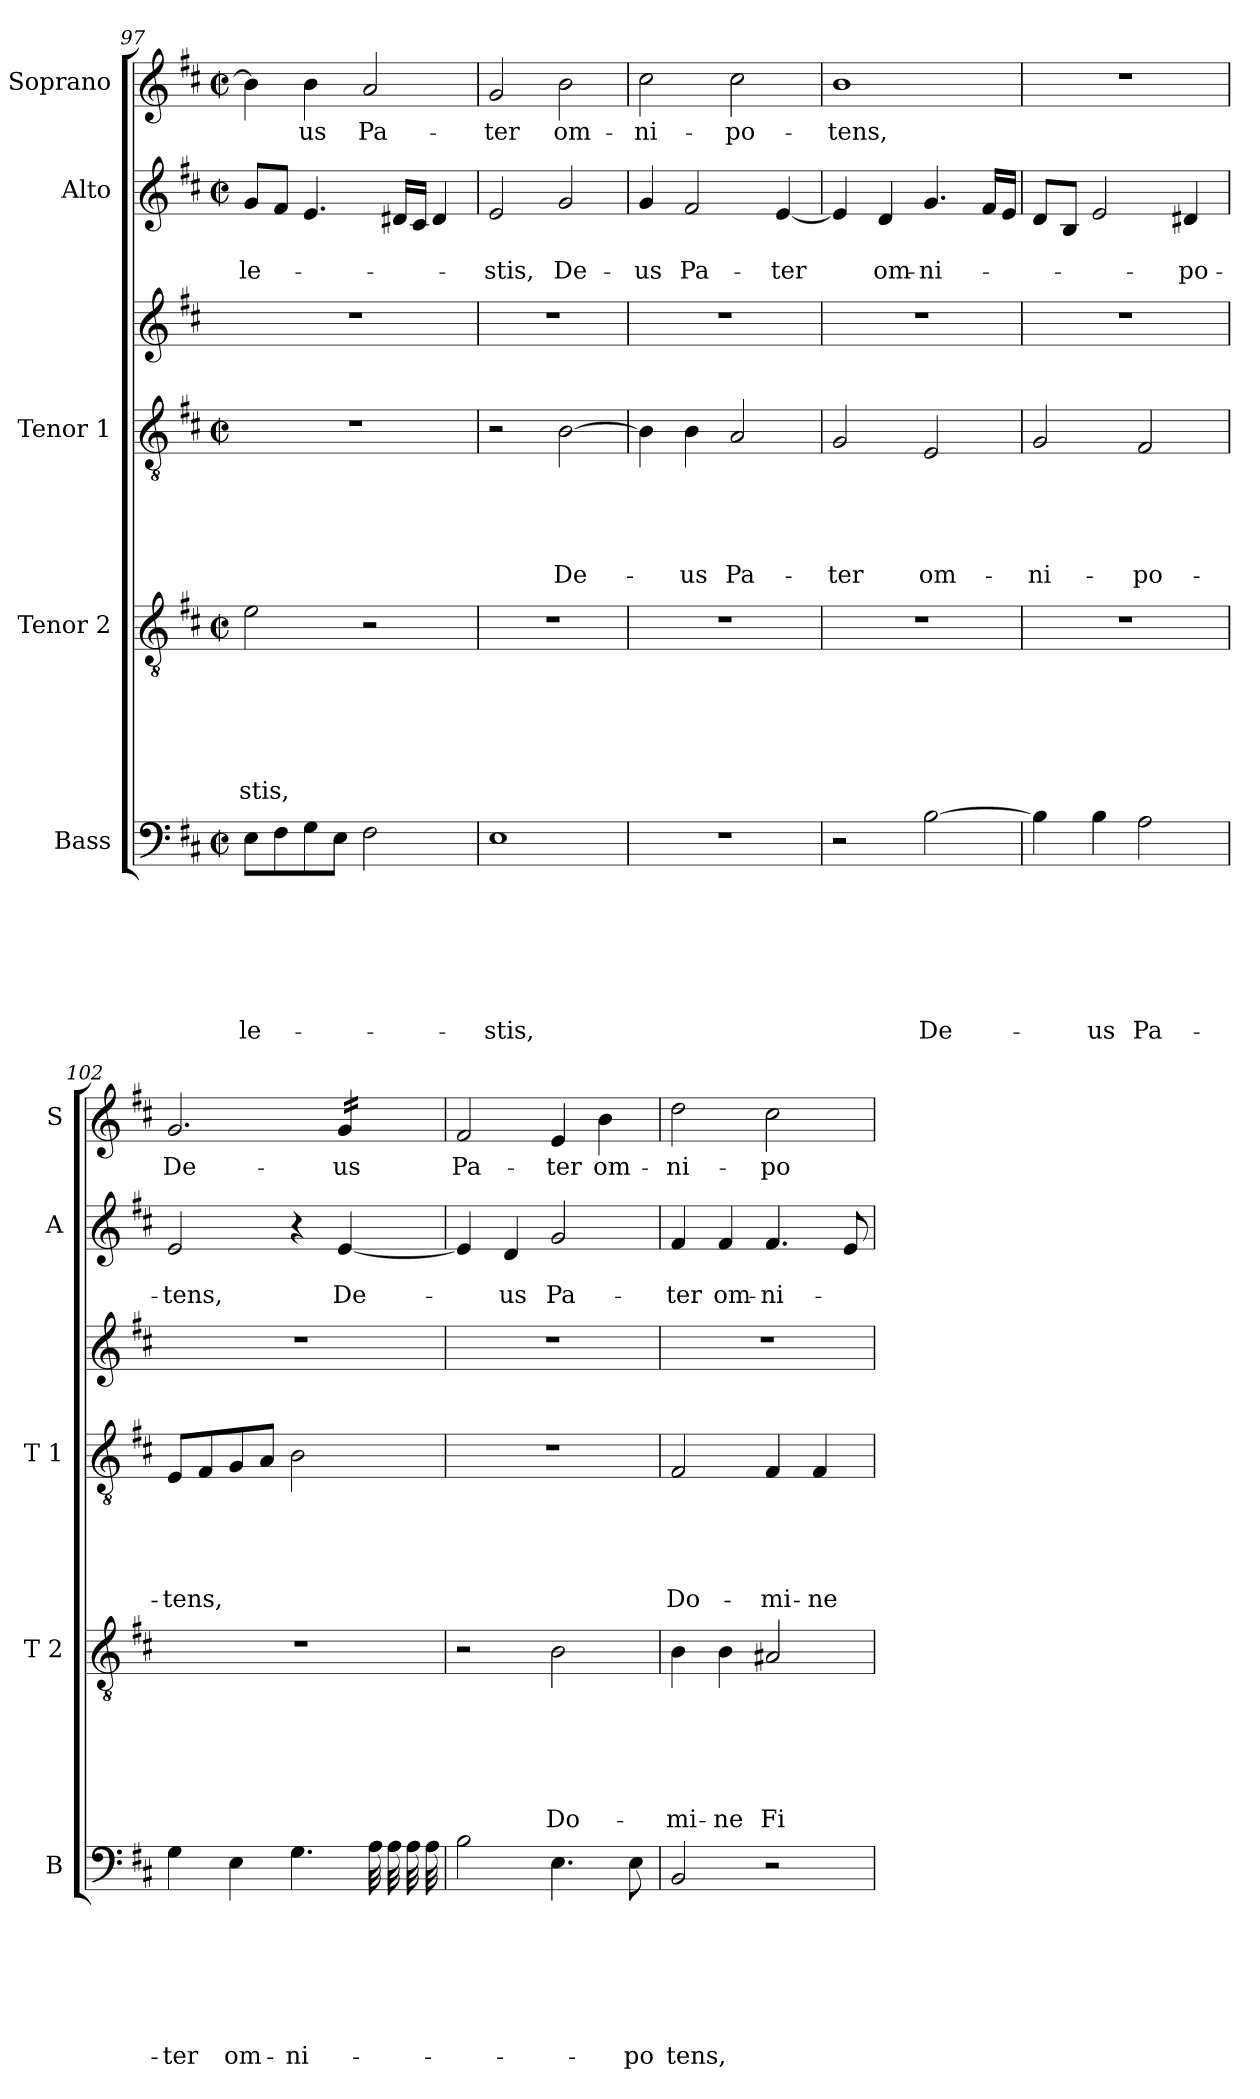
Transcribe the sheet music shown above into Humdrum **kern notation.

**kern	**text	**text	**text	**text	**text	**text	**text	**kern	**text	**text	**text	**text	**text	**text	**kern	**text	**text	**text	**text	**text	**kern	**kern	**text	**text	**kern	**text
*part6	*part6	*part6	*part6	*part6	*part6	*part6	*part6	*part5	*part5	*part5	*part5	*part5	*part5	*part5	*part4	*part4	*part4	*part4	*part4	*part4	*part3	*part2	*part2	*part2	*part1	*part1
*staff6	*staff6	*staff6	*staff6	*staff6	*staff6	*staff6	*staff6	*staff5	*staff5	*staff5	*staff5	*staff5	*staff5	*staff5	*staff4	*staff4	*staff4	*staff4	*staff4	*staff4	*staff3	*staff2	*staff2	*staff2	*staff1	*staff1
*I"Bass	*	*	*	*	*	*	*	*I"Tenor 2	*	*	*	*	*	*	*I"Tenor 1	*	*	*	*	*	*	*I"Alto	*	*	*I"Soprano	*
*I'B	*	*	*	*	*	*	*	*I'T 2	*	*	*	*	*	*	*I'T 1	*	*	*	*	*	*	*I'A	*	*	*I'S	*
!!LO:LB:g=z
*clefF4	*	*	*	*	*	*	*	*clefGv2	*	*	*	*	*	*	*clefGv2	*	*	*	*	*	*clefG2	*clefG2	*	*	*clefG2	*
*k[f#c#]	*	*	*	*	*	*	*	*k[f#c#]	*	*	*	*	*	*	*k[f#c#]	*	*	*	*	*	*k[f#c#]	*k[f#c#]	*	*	*k[f#c#]	*
*D:	*	*	*	*	*	*	*	*D:	*	*	*	*	*	*	*D:	*	*	*	*	*	*D:	*D:	*	*	*D:	*
*M2/2	*	*	*	*	*	*	*	*M2/2	*	*	*	*	*	*	*M2/2	*	*	*	*	*	*	*M2/2	*	*	*M2/2	*
*met(c|)	*	*	*	*	*	*	*	*met(c|)	*	*	*	*	*	*	*met(c|)	*	*	*	*	*	*	*met(c|)	*	*	*met(c|)	*
=97	=97	=97	=97	=97	=97	=97	=97	=97	=97	=97	=97	=97	=97	=97	=97	=97	=97	=97	=97	=97	=97	=97	=97	=97	=97	=97
!	!	!	!	!	!	!	!LO:LY:b	!	!	!	!	!	!	!LO:LY:b	!	!	!	!	!	!	!	!	!	!LO:LY:b	!	!
8E\L	.	.	.	.	.	.	-le-	2e\	.	.	.	.	.	-stis,	1r	.	.	.	.	.	1r	8g/L	.	-le-	4b\]	.
8F#\	.	.	.	.	.	.	.	.	.	.	.	.	.	.	.	.	.	.	.	.	.	8f#/J	.	.	.	.
!	!	!	!	!	!	!	!	!	!	!	!	!	!	!	!	!	!	!	!	!	!	!	!	!	!	!LO:LY:b
8G\	.	.	.	.	.	.	.	.	.	.	.	.	.	.	.	.	.	.	.	.	.	4.e/	.	.	4b\	-us
8E\J	.	.	.	.	.	.	.	.	.	.	.	.	.	.	.	.	.	.	.	.	.	.	.	.	.	.
!	!	!	!	!	!	!	!	!	!	!	!	!	!	!	!	!	!	!	!	!	!	!	!	!	!	!LO:LY:b
2F#\	.	.	.	.	.	.	.	2r	.	.	.	.	.	.	.	.	.	.	.	.	.	.	.	.	2a/	Pa-
.	.	.	.	.	.	.	.	.	.	.	.	.	.	.	.	.	.	.	.	.	.	16d#X/LL	.	.	.	.
.	.	.	.	.	.	.	.	.	.	.	.	.	.	.	.	.	.	.	.	.	.	16c#/JJ	.	.	.	.
.	.	.	.	.	.	.	.	.	.	.	.	.	.	.	.	.	.	.	.	.	.	4d#/	.	.	.	.
=98	=98	=98	=98	=98	=98	=98	=98	=98	=98	=98	=98	=98	=98	=98	=98	=98	=98	=98	=98	=98	=98	=98	=98	=98	=98	=98
!	!	!	!	!	!	!	!LO:LY:b	!	!	!	!	!	!	!	!	!	!	!	!	!	!	!	!	!LO:LY:b	!	!LO:LY:b
1E	.	.	.	.	.	.	-stis,	1r	.	.	.	.	.	.	2r	.	.	.	.	.	1r	2e/	.	-stis,	2g/	-ter
!	!	!	!	!	!	!	!	!	!	!	!	!	!	!	!	!	!	!	!	!LO:LY:b	!	!	!	!LO:LY:b	!	!LO:LY:b
.	.	.	.	.	.	.	.	.	.	.	.	.	.	.	[>2B\	.	.	.	.	De-	.	2g/	.	De-	2b\	om-
=99	=99	=99	=99	=99	=99	=99	=99	=99	=99	=99	=99	=99	=99	=99	=99	=99	=99	=99	=99	=99	=99	=99	=99	=99	=99	=99
!	!	!	!	!	!	!	!	!	!	!	!	!	!	!	!	!	!	!	!	!	!	!	!	!LO:LY:b	!	!LO:LY:b
1r	.	.	.	.	.	.	.	1r	.	.	.	.	.	.	4B\]	.	.	.	.	.	1r	4g/	.	-us	2cc#\	-ni-
!	!	!	!	!	!	!	!	!	!	!	!	!	!	!	!	!	!	!	!	!LO:LY:b	!	!	!	!LO:LY:b	!	!
.	.	.	.	.	.	.	.	.	.	.	.	.	.	.	4B\	.	.	.	.	-us	.	2f#/	.	Pa-	.	.
!	!	!	!	!	!	!	!	!	!	!	!	!	!	!	!	!	!	!	!	!LO:LY:b	!	!	!	!	!	!LO:LY:b
.	.	.	.	.	.	.	.	.	.	.	.	.	.	.	2A/	.	.	.	.	Pa-	.	.	.	.	2cc#\	-po-
!	!	!	!	!	!	!	!	!	!	!	!	!	!	!	!	!	!	!	!	!	!	!	!	!LO:LY:b	!	!
.	.	.	.	.	.	.	.	.	.	.	.	.	.	.	.	.	.	.	.	.	.	[<4e/	.	-ter	.	.
=100	=100	=100	=100	=100	=100	=100	=100	=100	=100	=100	=100	=100	=100	=100	=100	=100	=100	=100	=100	=100	=100	=100	=100	=100	=100	=100
!	!	!	!	!	!	!	!	!	!	!	!	!	!	!	!	!	!	!	!	!LO:LY:b	!	!	!	!	!	!LO:LY:b
2r	.	.	.	.	.	.	.	1r	.	.	.	.	.	.	2G/	.	.	.	.	-ter	1r	4e/]	.	.	1b	-tens,
!	!	!	!	!	!	!	!	!	!	!	!	!	!	!	!	!	!	!	!	!	!	!	!	!LO:LY:b	!	!
.	.	.	.	.	.	.	.	.	.	.	.	.	.	.	.	.	.	.	.	.	.	4d/	.	om-	.	.
!	!	!	!	!	!	!	!LO:LY:b	!	!	!	!	!	!	!	!	!	!	!	!	!LO:LY:b	!	!	!	!LO:LY:b	!	!
[>2B\	.	.	.	.	.	.	De-	.	.	.	.	.	.	.	2E/	.	.	.	.	om-	.	4.g/	.	-ni-	.	.
.	.	.	.	.	.	.	.	.	.	.	.	.	.	.	.	.	.	.	.	.	.	16f#/LL	.	.	.	.
.	.	.	.	.	.	.	.	.	.	.	.	.	.	.	.	.	.	.	.	.	.	16e/JJ	.	.	.	.
=101	=101	=101	=101	=101	=101	=101	=101	=101	=101	=101	=101	=101	=101	=101	=101	=101	=101	=101	=101	=101	=101	=101	=101	=101	=101	=101
!	!	!	!	!	!	!	!	!	!	!	!	!	!	!	!	!	!	!	!	!LO:LY:b	!	!	!	!	!	!
4B\]	.	.	.	.	.	.	.	1r	.	.	.	.	.	.	2G/	.	.	.	.	-ni-	1r	8d/L	.	.	1r	.
.	.	.	.	.	.	.	.	.	.	.	.	.	.	.	.	.	.	.	.	.	.	8B/J	.	.	.	.
!	!	!	!	!	!	!	!LO:LY:b	!	!	!	!	!	!	!	!	!	!	!	!	!	!	!	!	!	!	!
4B\	.	.	.	.	.	.	-us	.	.	.	.	.	.	.	.	.	.	.	.	.	.	2e/	.	.	.	.
!	!	!	!	!	!	!	!LO:LY:b	!	!	!	!	!	!	!	!	!	!	!	!	!LO:LY:b	!	!	!	!	!	!
2A\	.	.	.	.	.	.	Pa-	.	.	.	.	.	.	.	2F#/	.	.	.	.	-po-	.	.	.	.	.	.
!	!	!	!	!	!	!	!	!	!	!	!	!	!	!	!	!	!	!	!	!	!	!	!	!LO:LY:b	!	!
.	.	.	.	.	.	.	.	.	.	.	.	.	.	.	.	.	.	.	.	.	.	4d#X/	.	-po-	.	.
=102	=102	=102	=102	=102	=102	=102	=102	=102	=102	=102	=102	=102	=102	=102	=102	=102	=102	=102	=102	=102	=102	=102	=102	=102	=102	=102
!	!	!	!	!	!	!	!LO:LY:b	!	!	!	!	!	!	!	!	!	!	!	!	!LO:LY:b	!	!	!	!LO:LY:b	!	!LO:LY:b
4G\	.	.	.	.	.	.	-ter	1r	.	.	.	.	.	.	8E/L	.	.	.	.	-tens,	1r	2e/	.	-tens,	2.g/	De-
.	.	.	.	.	.	.	.	.	.	.	.	.	.	.	8F#/	.	.	.	.	.	.	.	.	.	.	.
!	!	!	!	!	!	!	!LO:LY:b	!	!	!	!	!	!	!	!	!	!	!	!	!	!	!	!	!	!	!
4E\	.	.	.	.	.	.	om-	.	.	.	.	.	.	.	8G/	.	.	.	.	.	.	.	.	.	.	.
.	.	.	.	.	.	.	.	.	.	.	.	.	.	.	8A/J	.	.	.	.	.	.	.	.	.	.	.
!	!	!	!	!	!	!	!LO:LY:b	!	!	!	!	!	!	!	!	!	!	!	!	!	!	!	!	!	!	!
4.G\	.	.	.	.	.	.	-ni-	.	.	.	.	.	.	.	2B\	.	.	.	.	.	.	4r	.	.	.	.
!	!	!	!	!	!	!	!	!	!	!	!	!	!	!	!	!	!	!	!	!	!	!	!	!LO:LY:b	!	!LO:LY:b
*	*	*	*	*	*	*	*	*	*	*	*	*	*	*	*	*	*	*	*	*	*	*	*	*	*tremolo	*
.	.	.	.	.	.	.	.	.	.	.	.	.	.	.	.	.	.	.	.	.	.	[<4e/	.	De-	16g/LL	-us
.	.	.	.	.	.	.	.	.	.	.	.	.	.	.	.	.	.	.	.	.	.	.	.	.	16g/	.
*tremolo	*	*	*	*	*	*	*	*	*	*	*	*	*	*	*	*	*	*	*	*	*	*	*	*	*	*
32A\	.	.	.	.	.	.	.	.	.	.	.	.	.	.	.	.	.	.	.	.	.	.	.	.	16g/	.
32A\	.	.	.	.	.	.	.	.	.	.	.	.	.	.	.	.	.	.	.	.	.	.	.	.	.	.
32A\	.	.	.	.	.	.	.	.	.	.	.	.	.	.	.	.	.	.	.	.	.	.	.	.	16g/JJ	.
*	*	*	*	*	*	*	*	*	*	*	*	*	*	*	*	*	*	*	*	*	*	*	*	*	*Xtremolo	*
32A\	.	.	.	.	.	.	.	.	.	.	.	.	.	.	.	.	.	.	.	.	.	.	.	.	.	.
*Xtremolo	*	*	*	*	*	*	*	*	*	*	*	*	*	*	*	*	*	*	*	*	*	*	*	*	*	*
!!LO:LB:g=z
=103	=103	=103	=103	=103	=103	=103	=103	=103	=103	=103	=103	=103	=103	=103	=103	=103	=103	=103	=103	=103	=103	=103	=103	=103	=103	=103
!	!	!	!	!	!	!	!	!	!	!	!	!	!	!	!	!	!	!	!	!	!	!	!	!	!	!LO:LY:b
2B\	.	.	.	.	.	.	.	2r	.	.	.	.	.	.	1r	.	.	.	.	.	1r	4e/]	.	.	2f#/	Pa-
!	!	!	!	!	!	!	!	!	!	!	!	!	!	!	!	!	!	!	!	!	!	!	!	!LO:LY:b	!	!
.	.	.	.	.	.	.	.	.	.	.	.	.	.	.	.	.	.	.	.	.	.	4d/	.	-us	.	.
!	!	!	!	!	!	!	!	!	!	!	!	!	!	!LO:LY:b	!	!	!	!	!	!	!	!	!	!LO:LY:b	!	!LO:LY:b
4.E\	.	.	.	.	.	.	.	2B\	.	.	.	.	.	Do-	.	.	.	.	.	.	.	2g/	.	Pa-	4e/	-ter
!	!	!	!	!	!	!	!	!	!	!	!	!	!	!	!	!	!	!	!	!	!	!	!	!	!	!LO:LY:b
.	.	.	.	.	.	.	.	.	.	.	.	.	.	.	.	.	.	.	.	.	.	.	.	.	4b\	om-
!	!	!	!	!	!	!	!LO:LY:b	!	!	!	!	!	!	!	!	!	!	!	!	!	!	!	!	!	!	!
8E\	.	.	.	.	.	.	-po	.	.	.	.	.	.	.	.	.	.	.	.	.	.	.	.	.	.	.
=104	=104	=104	=104	=104	=104	=104	=104	=104	=104	=104	=104	=104	=104	=104	=104	=104	=104	=104	=104	=104	=104	=104	=104	=104	=104	=104
!	!	!	!	!	!	!	!LO:LY:b	!	!	!	!	!	!	!LO:LY:b	!	!	!	!	!	!LO:LY:b	!	!	!	!LO:LY:b	!	!LO:LY:b
2BB/	.	.	.	.	.	.	tens,	4B\	.	.	.	.	.	-mi-	2F#/	.	.	.	.	Do-	1r	4f#/	.	-ter	2dd\	-ni-
!	!	!	!	!	!	!	!	!	!	!	!	!	!	!LO:LY:b	!	!	!	!	!	!	!	!	!	!LO:LY:b	!	!
.	.	.	.	.	.	.	.	4B\	.	.	.	.	.	-ne	.	.	.	.	.	.	.	4f#/	.	om-	.	.
!	!	!	!	!	!	!	!	!	!	!	!	!	!	!LO:LY:b	!	!	!	!	!	!LO:LY:b	!	!	!	!LO:LY:b	!	!LO:LY:b
2r	.	.	.	.	.	.	.	2A#X/	.	.	.	.	.	Fi-	4F#/	.	.	.	.	-mi-	.	4.f#/	.	-ni-	2cc#\	-po-
!	!	!	!	!	!	!	!	!	!	!	!	!	!	!	!	!	!	!	!	!LO:LY:b	!	!	!	!	!	!
.	.	.	.	.	.	.	.	.	.	.	.	.	.	.	4F#/	.	.	.	.	-ne	.	.	.	.	.	.
.	.	.	.	.	.	.	.	.	.	.	.	.	.	.	.	.	.	.	.	.	.	8e/	.	.	.	.
=	=	=	=	=	=	=	=	=	=	=	=	=	=	=	=	=	=	=	=	=	=	=	=	=	=	=
*-	*-	*-	*-	*-	*-	*-	*-	*-	*-	*-	*-	*-	*-	*-	*-	*-	*-	*-	*-	*-	*-	*-	*-	*-	*-	*-
